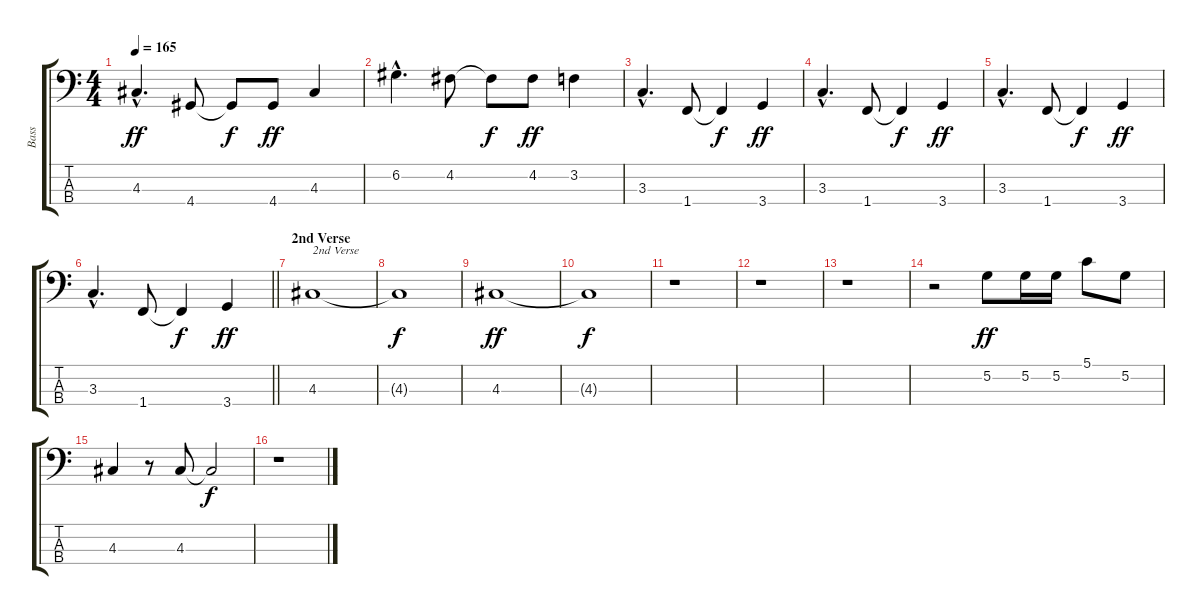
\track ("Bass" "Bass") {instrument electricbasspick}
\staff {score tabs}
\tuning (G2 D2 A1 E1) {hide}
\ts (4 4)
\tempo 165
\clef f4
\ks c
4.3{hac}.4{d dy ff} 4.4.8 4.4{t}.8{dy f} 4.4.8{dy ff} 4.3.4 |
6.2{hac}.4{d} 4.2.8 4.2{t}.8{dy f} 4.2.8{dy ff} 3.2.4 |
3.3{hac}.4{d} 1.4.8 1.4{t}.4{dy f} 3.4.4{dy ff} |
3.3{hac}.4{d} 1.4.8 1.4{t}.4{dy f} 3.4.4{dy ff} |
3.3{hac}.4{d} 1.4.8 1.4{t}.4{dy f} 3.4.4{dy ff} |
\barLineRight lightlight
3.3{hac}.4{d} 1.4.8 1.4{t}.4{dy f} 3.4.4{dy ff} |
\section ("" "2nd Verse")
4.3.1{txt "2nd Verse"} |
4.3{t}.1{dy f} |
4.3.1{dy ff} |
4.3{t}.1{dy f} |
r.1 |
r.1 |
r.1 |
r.2 5.2.8{dy ff} 5.2.16 5.2.16 5.1.8 5.2.8 |
4.3.4 r.8 4.3.8 4.3{t}.2{dy f} |
r.1
